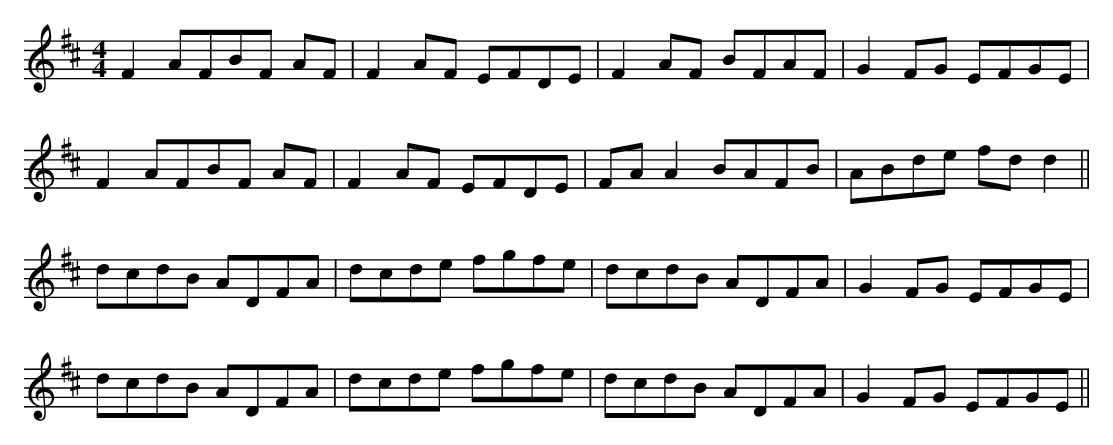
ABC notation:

X:1
M:4/4
K:D
F2 AFBF AF|F2 AF EFDE|F2 AF BFAF|G2 FG EFGE|
F2 AFBF AF|F2 AF EFDE|FA A2 BAFB|ABde fd d2||
dcdB ADFA|dcde fgfe|dcdB ADFA|G2 FG EFGE|
dcdB ADFA|dcde fgfe|dcdB ADFA|G2 FG EFGE||
